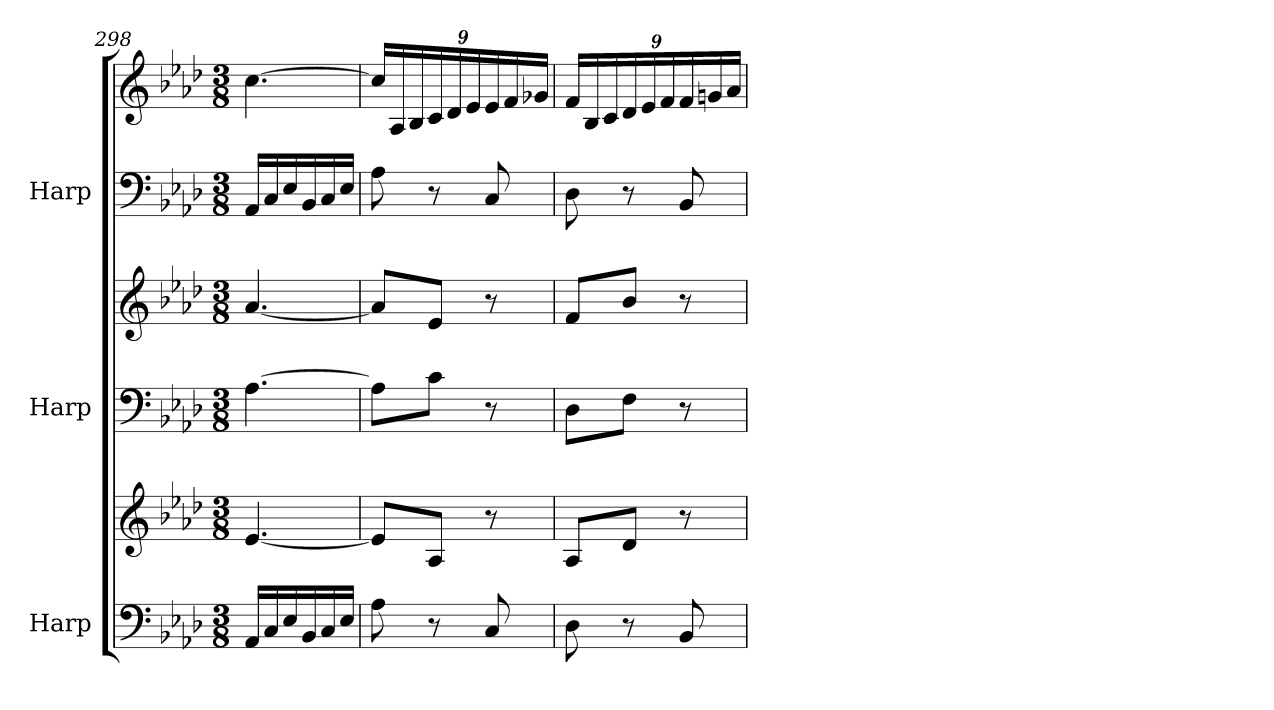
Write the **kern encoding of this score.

**kern	**kern	**kern	**kern	**kern	**kern
*part3	*part3	*part2	*part2	*part1	*part1
*staff6	*staff5	*staff4	*staff3	*staff2	*staff1
*I"Harp	*	*I"Harp	*	*I"Harp	*
*I'Hp	*	*I'Hp	*	*I'Hp	*
*clefF4	*clefG2	*clefF4	*clefG2	*clefF4	*clefG2
*k[b-e-a-d-]	*k[b-e-a-d-]	*k[b-e-a-d-]	*k[b-e-a-d-]	*k[b-e-a-d-]	*k[b-e-a-d-]
*M3/8	*M3/8	*M3/8	*M3/8	*M3/8	*M3/8
=298	=298	=298	=298	=298	=298
16AA-/LL	[4.e-/	[4.A-\	[4.a-/	16AA-/LL	[4.cc\
16C/	.	.	.	16C/	.
16E-/	.	.	.	16E-/	.
16BB-/	.	.	.	16BB-/	.
16C/	.	.	.	16C/	.
16E-/JJ	.	.	.	16E-/JJ	.
=299	=299	=299	=299	=299	=299
*	*	*	*	*	*Xbrackettup
8A-\	8e-/L]	8A-\L]	8a-/L]	8A-\	24cc/LL]
.	.	.	.	.	24A-/
.	.	.	.	.	24B-/
8r	8A-/J	8c\J	8e-/J	8r	24c/
.	.	.	.	.	24d-/
.	.	.	.	.	24e-/
8C/	8r	8r	8r	8C/	24e-/
.	.	.	.	.	24f/
.	.	.	.	.	24g-X/JJ
=300	=300	=300	=300	=300	=300
8D-\	8A-/L	8D-\L	8f/L	8D-\	24f/LL
.	.	.	.	.	24B-/
.	.	.	.	.	24c/
8r	8d-/J	8F\J	8b-/J	8r	24d-/
.	.	.	.	.	24e-/
.	.	.	.	.	24f/
8BB-/	8r	8r	8r	8BB-/	24f/
.	.	.	.	.	24gn/
.	.	.	.	.	24a-/JJ
=	=	=	=	=	=
*-	*-	*-	*-	*-	*-
